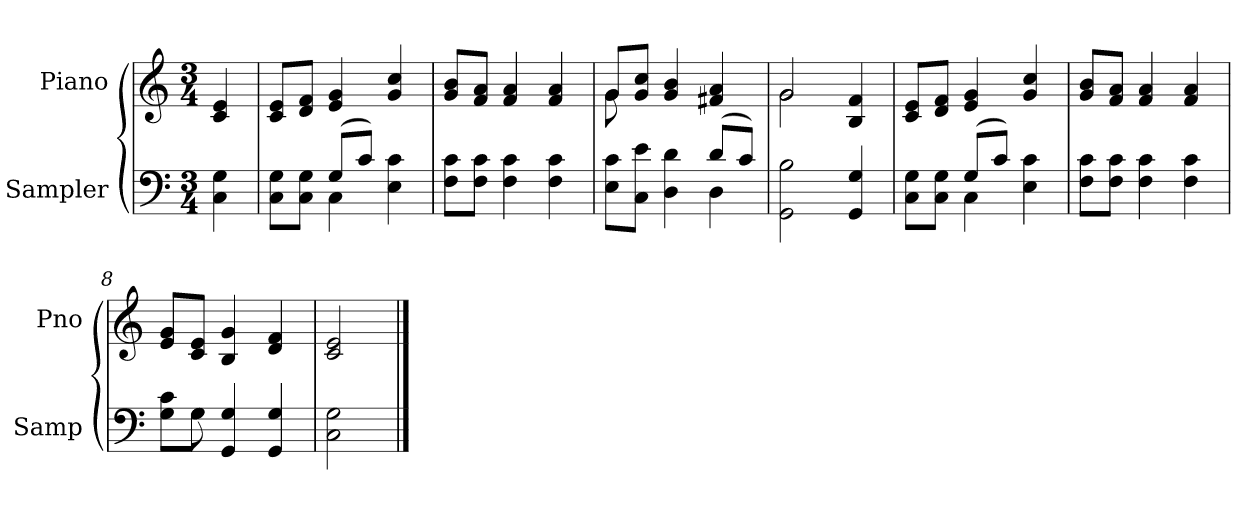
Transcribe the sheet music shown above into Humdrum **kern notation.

**kern	**kern
*part2	*part1
*staff2	*staff1
*I"Sampler	*I"Piano
*I'Samp	*I'Pno
*clefF4	*clefG2
*M3/4	*M3/4
=1	=1
4C 4G	4c 4e
=2	=2
*^	*
8C\ 8G\L	4ryy	8c/ 8e/L
8C\ 8G\J	.	8d/ 8f/J
(8G/L	4C	4e 4g
8c/J)	.	.
4E 4c	4ryy	4g 4cc
*v	*v	*
=3	=3
8F\ 8c\L	8g/ 8b/L
8F\ 8c\J	8f/ 8a/J
4F 4c	4f 4a
4F 4c	4f 4a
=4	=4
*^	*^
8E\ 8c\L	2ryy	8g/L	8g
8C\ 8e\J	.	8g/ 8cc/J	2ryy
4D 4d	.	4g 4b	.
(8d/L	4D	4f#X 4a	.
8c/J)	.	.	8ryy
*v	*v	*	*
=5	=5	=5
2GG 2B	2g/	2g
4GG 4G	4B 4f	4ryy
*	*v	*v
=6	=6
*^	*
8C\ 8G\L	4ryy	8c/ 8e/L
8C\ 8G\J	.	8d/ 8f/J
(8G/L	4C	4e 4g
8c/J)	.	.
4E 4c	4ryy	4g 4cc
*v	*v	*
=7	=7
8F\ 8c\L	8g/ 8b/L
8F\ 8c\J	8f/ 8a/J
4F 4c	4f 4a
4F 4c	4f 4a
=8	=8
*^	*
8G\ 8c\L	8ryy	8e/ 8g/L
8G\J	8G	8c/ 8e/J
4GG/ 4G/	2ryy	4B 4g
4GG 4G	.	4d 4f
*v	*v	*
=9	=9
2C 2G	2c 2e
==	==
*-	*-
